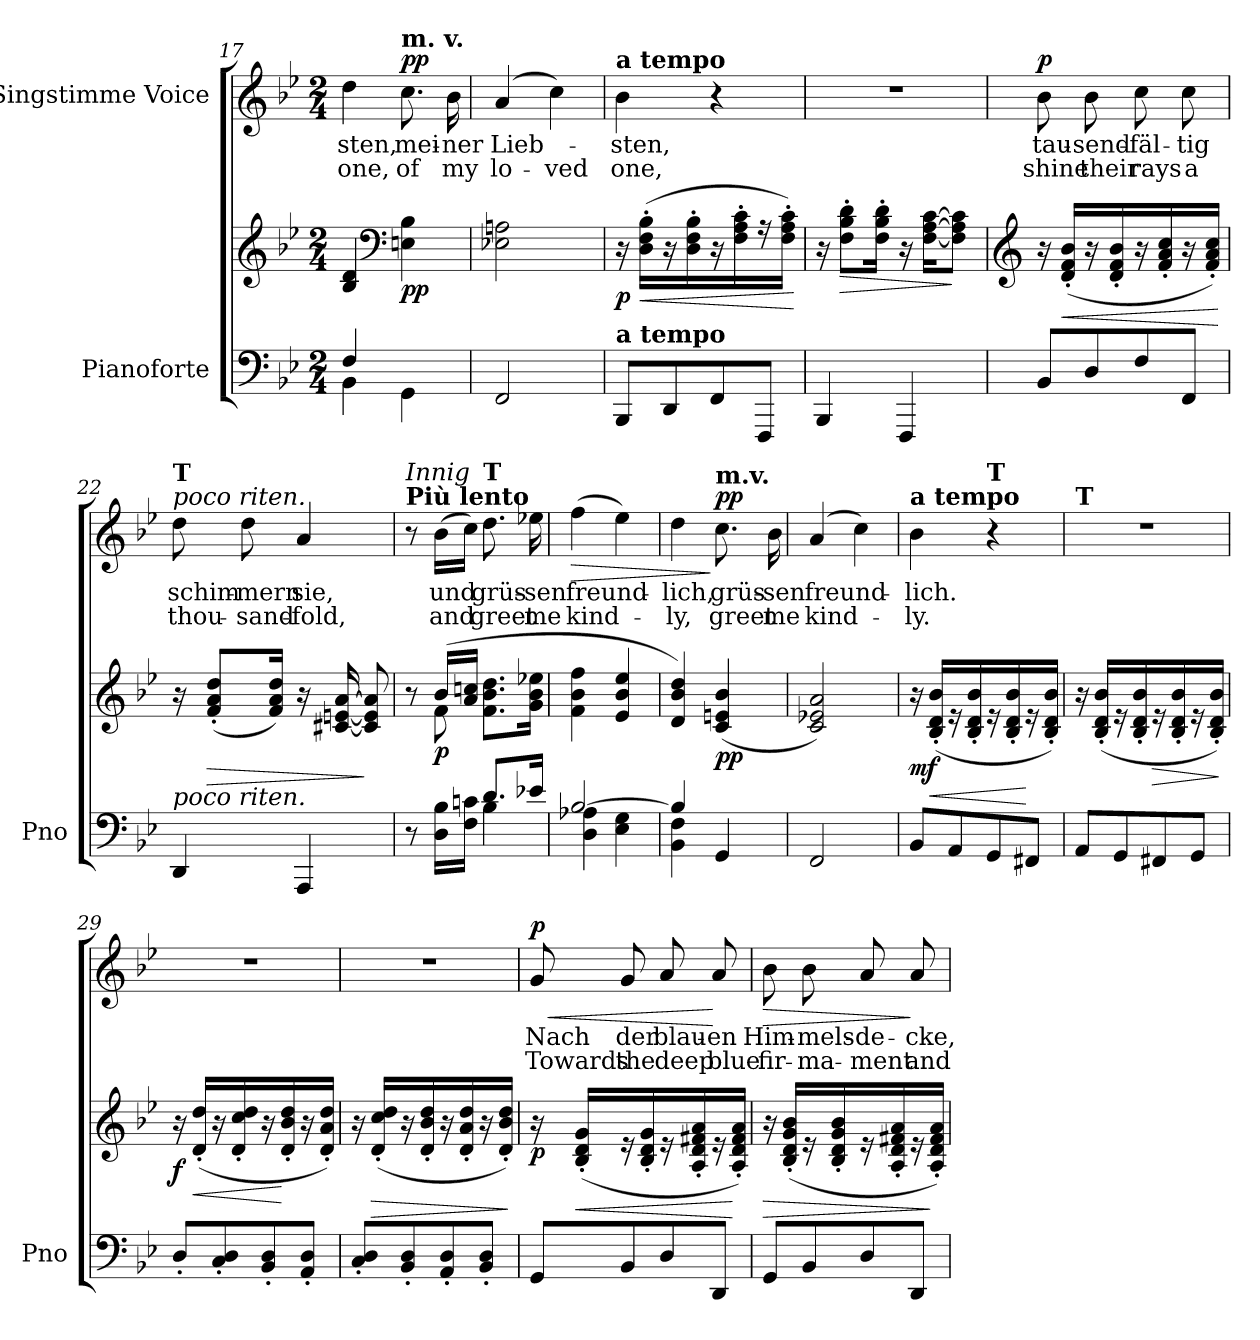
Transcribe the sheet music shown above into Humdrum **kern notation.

**kern	**kern	**dynam	**kern	**text	**text	**dynam
*part2	*part2	*part2	*part1	*part1	*part1	*part1
*staff3	*staff2	*staff2/3	*staff1	*staff1	*staff1	*staff1
*I"Pianoforte	*	*	*I"Singstimme Voice	*	*	*
*I'Pno	*	*	*	*	*	*
!!LO:LB:g=z
*clefF4	*clefG2	*	*clefG2	*	*	*
*k[b-e-]	*k[b-e-]	*	*k[b-e-]	*	*	*
*M2/4	*M2/4	*	*M2/4	*	*	*
=17	=17	=17	=17	=17	=17	=17
*^	*	*	*	*	*	*
!	!	!	!	!	!LO:LY:b	!LO:LY:b	!
4F/	4BB-\	4B-/ 4d/	.	4dd\	-sten,	one,	.
*	*	*clefF4	*	*	*	*	*
!	!	!	!	!LO:TX:a:B:t=m. v.	!	!	!
!	!	!	!LO:DY:b	!	!LO:LY:b	!LO:LY:b	!LO:DY:a
4ryy	4GG\	4En\ 4B-\	pp	8.cc\	mei-	of	pp
!	!	!	!	!	!LO:LY:b	!LO:LY:b	!
.	.	.	.	16b-\	-ner	my	.
*v	*v	*	*	*	*	*	*
=18	=18	=18	=18	=18	=18	=18
!	!	!	!	!LO:LY:b	!LO:LY:b	!
2FF/	2E-X\ 2An\	.	(>4a/	Lieb-	lo-	.
!	!	!	!	!	!LO:LY:b	!
.	.	.	4cc\)	.	-ved	.
=19	=19	=19	=19	=19	=19	=19
!	!	!	!LO:TX:a:B:t=a tempo	!	!	!
!LO:TX:a:B:t=a tempo	!	!	!	!	!	!
!	!	!LO:DY:b	!	!LO:LY:b	!LO:LY:b	!
8BBB-/L	16r	p	4b-\	-sten,	one,	.
!	!	!LO:HP:b	!	!	!	!
.	(>16D\' 16F\' 16B-\'LL	<	.	.	.	.
8DD/	16r	.	.	.	.	.
.	16D\' 16F\' 16B-\'	.	.	.	.	.
8FF/	16r	.	4r	.	.	.
.	16F\' 16A\' 16c\'	.	.	.	.	.
8FFF/J	16r	.	.	.	.	.
.	16F\' 16A\' 16c\'JJ)	.	.	.	.	.
.	.	[	.	.	.	.
=20	=20	=20	=20	=20	=20	=20
4BBB-/	16r	.	2r	.	.	.
!	!	!LO:HP:b	!	!	!	!
.	8F\' 8B-\' 8d\'L	>	.	.	.	.
.	16F\' 16B-\' 16d\'Jk	.	.	.	.	.
4FFF/	16r	.	.	.	.	.
.	[16F\ [16A\ [16c\KL	.	.	.	.	.
.	8F\] 8A\] 8c\]J	]	.	.	.	.
=21	=21	=21	=21	=21	=21	=21
*	*clefG2	*	*	*	*	*
!	!	!	!	!LO:LY:b	!LO:LY:b	!LO:DY:a
8BB-/L	16r	.	8b-\	tau-	shine	p
!	!	!LO:HP:b	!	!	!	!
.	(<16d/' 16f/' 16b-/'LL	<	.	.	.	.
!	!	!	!	!LO:LY:b	!LO:LY:b	!
8D/	16r	.	8b-\	-send-	their	.
.	16d/' 16f/' 16b-/'	.	.	.	.	.
!	!	!	!	!LO:LY:b	!LO:LY:b	!
8F/	16r	.	8cc\	-fäl-	rays	.
.	16f/' 16a/' 16cc/'	.	.	.	.	.
!	!	!	!	!LO:LY:b	!LO:LY:b	!
8FF/J	16r	.	8cc\	-tig	a	.
.	16f/' 16a/' 16cc/'JJ)	.	.	.	.	.
.	.	[	.	.	.	.
=22	=22	=22	=22	=22	=22	=22
!	!	!	!LO:TX:a:i:t=poco riten.	!	!	!
!	!	!	!LO:TX:a:B:t=T	!	!	!
!LO:TX:a:i:t=poco riten.	!	!	!	!	!	!
!	!	!	!	!LO:LY:b	!LO:LY:b	!
4DD/	16r	.	8dd\	schim-	thou-	.
!	!	!LO:HP:b	!	!	!	!
.	(<8f/' 8a/' 8dd/'L	>	.	.	.	.
!	!	!	!	!LO:LY:b	!LO:LY:b	!
.	.	.	8dd\	-mern	-sand-	.
.	16f/ 16a/ 16dd/Jk)	.	.	.	.	.
!	!	!	!	!LO:LY:b	!LO:LY:b	!
4AAA/	16r	.	4a/	sie,	-fold,	.
.	[16c#X/ [16en/ [16a/	.	.	.	.	.
.	8c#/] 8e/] 8a/]	]	.	.	.	.
!!LO:PB:g=z
=23	=23	=23	=23	=23	=23	=23
*^	*^	*	*	*	*	*
!	!	!	!	!	!LO:TX:a:B:t=Più lento	!	!	!
!	!	!	!	!	!LO:TX:a:i:t=Innig	!	!	!
8r	4ryy	8r	8ryy	.	8r	.	.	.
!	!	!	!	!LO:DY:b	!	!LO:LY:b	!LO:LY:b	!
16D\ 16B-\LL	.	(>16b-/LL	8f\	p	(>16b-\LL	und	and	.
16F\ 16cn\JJ	.	16a/ 16ccn/JJ	.	.	16cc\JJ)	.	.	.
!	!	!	!	!	!LO:TX:a:B:t=T	!	!	!
!	!	!	!	!	!	!LO:LY:b	!LO:LY:b	!
8.d/L	4B-\	8.f\ 8.b-\ 8.dd\L	4ryy	.	8.dd\	grüs-	greet	.
!	!	!	!	!	!	!LO:LY:b	!LO:LY:b	!
16e-X/Jk	.	16g\ 16b-\ 16ee-X\Jk	.	.	16ee-X\	-sen	me	.
*	*	*v	*v	*	*	*	*	*
=24	=24	=24	=24	=24	=24	=24	=24
!	!	!	!	!	!LO:LY:b	!LO:LY:b	!LO:HP:b
[2B-/	4D\ 4A-X\	4f\ 4b-\ 4ff\	.	(>4ff\	freund-	kind-	>
.	4E-\ 4G\	4e-/ 4b-/ 4ee-/	.	4ee-\)	.	.	.
=25	=25	=25	=25	=25	=25	=25	=25
!	!	!	!	!	!LO:LY:b	!LO:LY:b	!
4B-/]	4BB-\ 4F\	4d/ 4b-/ 4dd/)	.	4dd\	-lich,	-ly,	.
!	!	!	!	!LO:TX:a:B:t=m.v.	!	!	!
!	!	!	!LO:DY:b	!	!LO:LY:b	!LO:LY:b	!LO:DY:n=1:a
4GG/	4ryy	(<4c/ 4en/ 4b-/	pp	8.cc\	grüs-	greet	] pp
!	!	!	!	!	!LO:LY:b	!LO:LY:b	!
.	.	.	.	16b-\	-sen	me	.
*v	*v	*	*	*	*	*	*
=26	=26	=26	=26	=26	=26	=26
!	!	!	!	!LO:LY:b	!LO:LY:b	!
2FF/	2c/ 2e-X/ 2a/)	.	(>4a/	freund-	kind-	.
.	.	.	4cc\)	.	.	.
=27	=27	=27	=27	=27	=27	=27
!	!	!	!LO:TX:a:B:t=a tempo	!	!	!
!	!	!LO:DY:b	!	!LO:LY:b	!LO:LY:b	!
8BB-/L	16r	mf	4b-\	-lich.	-ly.	.
!	!	!LO:HP:b	!	!	!	!
.	(<16B-/' 16d/' 16b-/'LL	<	.	.	.	.
8AA/	16r	.	.	.	.	.
.	16B-/' 16d/' 16b-/'	.	.	.	.	.
!	!	!	!LO:TX:a:B:t=T	!	!	!
8GG/	16r	.	4r	.	.	.
.	16B-/' 16d/' 16b-/'	.	.	.	.	.
8FF#X/J	16r	[	.	.	.	.
.	16B-/' 16d/' 16b-/'JJ)	.	.	.	.	.
=28	=28	=28	=28	=28	=28	=28
!	!	!	!LO:TX:a:B:t=T	!	!	!
8AA/L	16r	.	2r	.	.	.
.	(<16B-/' 16d/' 16b-/'LL	.	.	.	.	.
8GG/	16r	.	.	.	.	.
.	16B-/' 16d/' 16b-/'	.	.	.	.	.
!	!	!LO:HP:b	!	!	!	!
8FF#X/	16r	>	.	.	.	.
.	16B-/' 16d/' 16b-/'	.	.	.	.	.
8GG/J	16r	.	.	.	.	.
.	16B-/' 16d/' 16b-/'JJ)	.	.	.	.	.
.	.	]	.	.	.	.
=29	=29	=29	=29	=29	=29	=29
!	!	!LO:DY:b	!	!	!	!
8D'/L	16r	f	2r	.	.	.
!	!	!LO:HP:b	!	!	!	!
.	(<16d/' 16dd/'LL	<	.	.	.	.
8C/' 8D/'	16r	.	.	.	.	.
.	16d/' 16cc/' 16dd/'	.	.	.	.	.
8BB-/' 8D/'	16r	.	.	.	.	.
.	16d/' 16b-/' 16dd/'	[	.	.	.	.
8AA/' 8D/'J	16r	.	.	.	.	.
.	16d/' 16a/' 16dd/'JJ)	.	.	.	.	.
!!LO:LB:g=z
=30	=30	=30	=30	=30	=30	=30
8C/' 8D/'L	16r	.	2r	.	.	.
!	!	!LO:HP:b	!	!	!	!
.	(<16d/' 16cc/' 16dd/'LL	>	.	.	.	.
8BB-/' 8D/'	16r	.	.	.	.	.
.	16d/' 16b-/' 16dd/'	.	.	.	.	.
8AA/' 8D/'	16r	.	.	.	.	.
.	16d/' 16a/' 16dd/'	.	.	.	.	.
8BB-/' 8D/'J	16r	.	.	.	.	.
.	16d/' 16b-/' 16dd/'JJ)	.	.	.	.	.
.	.	]	.	.	.	.
=31	=31	=31	=31	=31	=31	=31
!	!	!LO:DY:b	!	!LO:LY:b	!LO:LY:b	!LO:HP:b
!	!	!	!	!	!	!LO:DY:n=1:a
8GG/L	16r	p	8g/	Nach	Towards	< p
!	!	!LO:HP:b	!	!	!	!
.	(<16B-/' 16d/' 16g/'LL	<	.	.	.	.
!	!	!	!	!LO:LY:b	!LO:LY:b	!
8BB-/	16r	.	8g/	der	the	.
.	16B-/' 16d/' 16g/'	.	.	.	.	.
!	!	!	!	!LO:LY:b	!LO:LY:b	!
8D/	16r	.	8a/	blau-	deep	.
.	16A/' 16d/' 16f#X/' 16a/'	.	.	.	.	.
!	!	!	!	!LO:LY:b	!LO:LY:b	!
8DD/J	16r	.	8a/	-en	blue	[
.	16A/' 16d/' 16f#/' 16a/'JJ)	[	.	.	.	.
=32	=32	=32	=32	=32	=32	=32
!	!	!LO:HP:b	!	!LO:LY:b	!LO:LY:b	!LO:HP:b
8GG/L	16r	>	8b-\	Him-	fir-	>
.	(<16B-/' 16d/' 16g/' 16b-/'LL	.	.	.	.	.
!	!	!	!	!LO:LY:b	!LO:LY:b	!
8BB-/	16r	.	8b-\	-mels-	-ma-	.
.	16B-/' 16d/' 16g/' 16b-/'	.	.	.	.	.
!	!	!	!	!LO:LY:b	!LO:LY:b	!
8D/	16r	.	8a/	-de-	-ment	.
.	16A/' 16d/' 16f#X/' 16a/'	.	.	.	.	.
!	!	!	!	!LO:LY:b	!LO:LY:b	!
8DD/J	16r	.	8a/	-cke,	and	]
.	16A/' 16d/' 16f#/' 16a/'JJ)	]	.	.	.	.
=	=	=	=	=	=	=
*-	*-	*-	*-	*-	*-	*-
